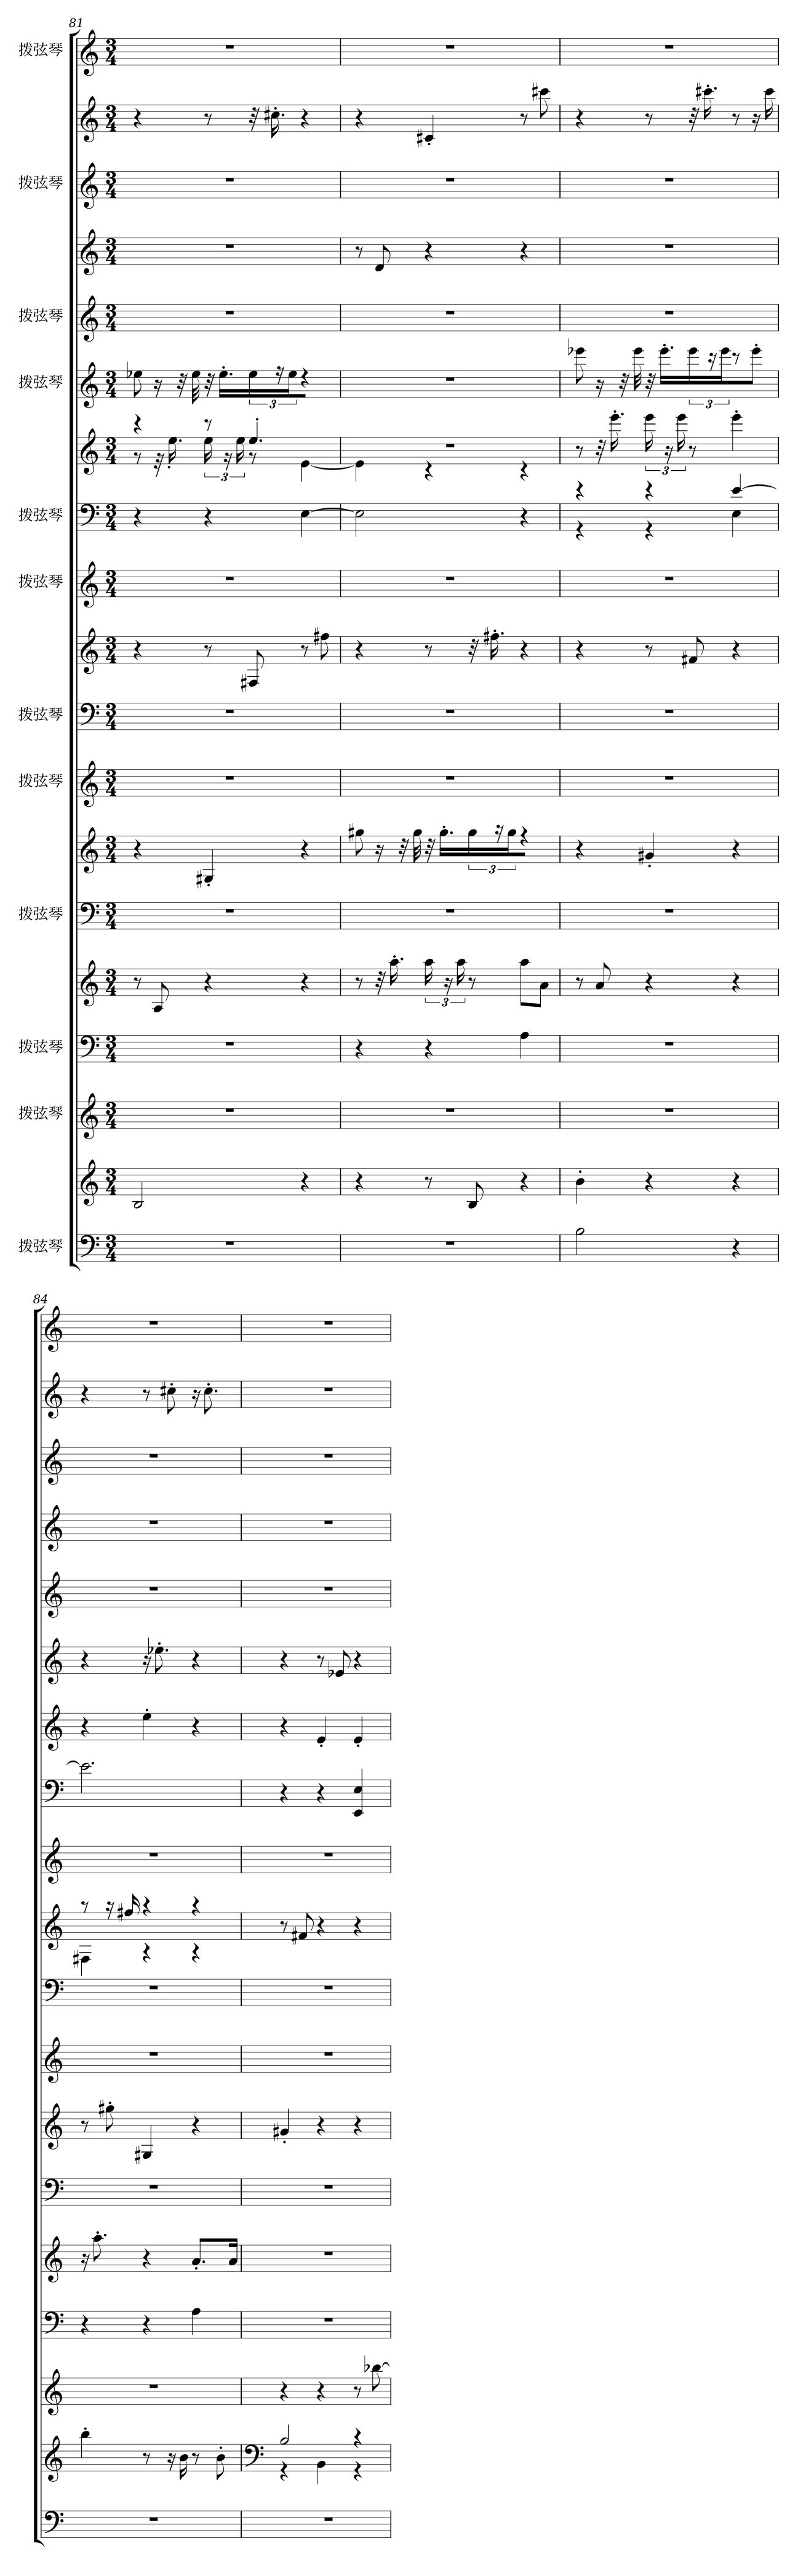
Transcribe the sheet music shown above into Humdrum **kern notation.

**kern	**kern	**kern	**kern	**kern	**kern	**kern	**kern	**kern	**kern	**kern	**kern	**kern	**kern	**kern	**kern	**kern	**kern	**kern
*part12	*part12	*part11	*part10	*part10	*part9	*part9	*part8	*part7	*part7	*part6	*part5	*part5	*part4	*part3	*part3	*part2	*part2	*part1
*staff19	*staff18	*staff17	*staff16	*staff15	*staff14	*staff13	*staff12	*staff11	*staff10	*staff9	*staff8	*staff7	*staff6	*staff5	*staff4	*staff3	*staff2	*staff1
*I"拨弦琴	*	*I"拨弦琴	*I"拨弦琴	*	*I"拨弦琴	*	*I"拨弦琴	*I"拨弦琴	*	*I"拨弦琴	*I"拨弦琴	*	*I"拨弦琴	*I"拨弦琴	*	*I"拨弦琴	*	*I"拨弦琴
*clefF4	*clefG2	*clefG2	*clefF4	*clefG2	*clefF4	*clefG2	*clefG2	*clefF4	*clefG2	*clefG2	*clefF4	*clefG2	*clefG2	*clefG2	*clefG2	*clefG2	*clefG2	*clefG2
*k[]	*k[]	*k[]	*k[]	*k[]	*k[]	*k[]	*k[]	*k[]	*k[]	*k[]	*k[]	*k[]	*k[]	*k[]	*k[]	*k[]	*k[]	*k[]
*M3/4	*M3/4	*M3/4	*M3/4	*M3/4	*M3/4	*M3/4	*M3/4	*M3/4	*M3/4	*M3/4	*M3/4	*M3/4	*M3/4	*M3/4	*M3/4	*M3/4	*M3/4	*M3/4
=81	=81	=81	=81	=81	=81	=81	=81	=81	=81	=81	=81	=81	=81	=81	=81	=81	=81	=81
*	*	*	*	*	*	*	*	*	*	*	*	*^	*	*	*	*	*	*
2.r	2B/	2.r	2.r	8r	2.r	4r	2.r	2.r	4r	2.r	4r	4r	8r	8ee-X\	2.r	2.r	2.r	4r	2.r
.	.	.	.	8A/	.	.	.	.	.	.	.	.	32r	16r	.	.	.	.	.
.	.	.	.	.	.	.	.	.	.	.	.	.	16.ee'\	.	.	.	.	.	.
.	.	.	.	.	.	.	.	.	.	.	.	.	.	32r	.	.	.	.	.
.	.	.	.	.	.	.	.	.	.	.	.	.	.	32ee-\	.	.	.	.	.
.	.	.	.	4r	.	4G#X'/	.	.	8r	.	4r	8r	24ee\	32r	.	.	.	8r	.
.	.	.	.	.	.	.	.	.	.	.	.	.	.	16.ee-'\LL	.	.	.	.	.
.	.	.	.	.	.	.	.	.	.	.	.	.	24r	.	.	.	.	.	.
.	.	.	.	.	.	.	.	.	.	.	.	.	24ee\	.	.	.	.	.	.
.	.	.	.	.	.	.	.	.	8F#X/	.	.	4.ee'/	8r	24ee-\JJ	.	.	.	32r	.
.	.	.	.	.	.	.	.	.	.	.	.	.	.	.	.	.	.	16.cc#X'\	.
.	.	.	.	.	.	.	.	.	.	.	.	.	.	24r	.	.	.	.	.
.	.	.	.	.	.	.	.	.	.	.	.	.	.	24ee-\	.	.	.	.	.
.	4r	.	.	4r	.	4r	.	.	8r	.	[4E\	.	[4e\	4r	.	.	.	4r	.
.	.	.	.	.	.	.	.	.	8ff#X\	.	.	.	.	.	.	.	.	.	.
!!LO:PB:g=z
=82	=82	=82	=82	=82	=82	=82	=82	=82	=82	=82	=82	=82	=82	=82	=82	=82	=82	=82	=82
2.r	4r	2.r	4r	8r	2.r	8gg#X\	2.r	2.r	4r	2.r	2E\]	2.r	4e\]	2.r	2.r	8r	2.r	4r	2.r
.	.	.	.	32r	.	16r	.	.	.	.	.	.	.	.	.	8d/	.	.	.
.	.	.	.	16.aa'\	.	.	.	.	.	.	.	.	.	.	.	.	.	.	.
.	.	.	.	.	.	32r	.	.	.	.	.	.	.	.	.	.	.	.	.
.	.	.	.	.	.	32gg#\	.	.	.	.	.	.	.	.	.	.	.	.	.
.	8r	.	4r	24aa\	.	32r	.	.	8r	.	.	.	4r	.	.	4r	.	4c#X'/	.
.	.	.	.	.	.	16.gg#'\LL	.	.	.	.	.	.	.	.	.	.	.	.	.
.	.	.	.	24r	.	.	.	.	.	.	.	.	.	.	.	.	.	.	.
.	.	.	.	24aa\	.	.	.	.	.	.	.	.	.	.	.	.	.	.	.
.	8B/	.	.	8r	.	24gg#\JJ	.	.	32r	.	.	.	.	.	.	.	.	.	.
.	.	.	.	.	.	.	.	.	16.ff#X'\	.	.	.	.	.	.	.	.	.	.
.	.	.	.	.	.	24r	.	.	.	.	.	.	.	.	.	.	.	.	.
.	.	.	.	.	.	24gg#\	.	.	.	.	.	.	.	.	.	.	.	.	.
.	4r	.	4A\	8aa\L	.	4r	.	.	4r	.	4r	.	4r	.	.	4r	.	8r	.
.	.	.	.	8a\J	.	.	.	.	.	.	.	.	.	.	.	.	.	8ccc#X\	.
*	*	*	*	*	*	*	*	*	*	*	*	*v	*v	*	*	*	*	*	*
=83	=83	=83	=83	=83	=83	=83	=83	=83	=83	=83	=83	=83	=83	=83	=83	=83	=83	=83
*	*	*	*	*	*	*	*	*	*	*	*^	*	*	*	*	*	*	*
2B\	4b'\	2.r	2.r	8r	2.r	4r	2.r	2.r	4r	2.r	4r	4r	8r	8eee-X\	2.r	2.r	2.r	4r	2.r
.	.	.	.	8a/	.	.	.	.	.	.	.	.	32r	16r	.	.	.	.	.
.	.	.	.	.	.	.	.	.	.	.	.	.	16.eee'\	.	.	.	.	.	.
.	.	.	.	.	.	.	.	.	.	.	.	.	.	32r	.	.	.	.	.
.	.	.	.	.	.	.	.	.	.	.	.	.	.	32eee-\	.	.	.	.	.
.	4r	.	.	4r	.	4g#X'/	.	.	8r	.	4r	4r	24eee\	32r	.	.	.	8r	.
.	.	.	.	.	.	.	.	.	.	.	.	.	.	16.eee-'\LL	.	.	.	.	.
.	.	.	.	.	.	.	.	.	.	.	.	.	24r	.	.	.	.	.	.
.	.	.	.	.	.	.	.	.	.	.	.	.	24eee\	.	.	.	.	.	.
.	.	.	.	.	.	.	.	.	8f#X/	.	.	.	8r	24eee-\JJ	.	.	.	32r	.
.	.	.	.	.	.	.	.	.	.	.	.	.	.	.	.	.	.	16.ccc#X'\	.
.	.	.	.	.	.	.	.	.	.	.	.	.	.	24r	.	.	.	.	.
.	.	.	.	.	.	.	.	.	.	.	.	.	.	24eee-\	.	.	.	.	.
4r	4r	.	.	4r	.	4r	.	.	4r	.	[4e/	4E\	4eee'\	8r	.	.	.	8r	.
.	.	.	.	.	.	.	.	.	.	.	.	.	.	8eee-'\	.	.	.	16r	.
.	.	.	.	.	.	.	.	.	.	.	.	.	.	.	.	.	.	16ccc#\	.
*	*	*	*	*	*	*	*	*	*	*	*v	*v	*	*	*	*	*	*	*
=84	=84	=84	=84	=84	=84	=84	=84	=84	=84	=84	=84	=84	=84	=84	=84	=84	=84	=84
*	*	*	*	*	*	*	*	*	*^	*	*	*	*	*	*	*	*	*
2.r	4bb'\	2.r	4r	16r	2.r	8r	2.r	2.r	8r	4F#X\	2.r	2.e\]	4r	4r	2.r	2.r	2.r	4r	2.r
.	.	.	.	8.aa'\	.	.	.	.	.	.	.	.	.	.	.	.	.	.	.
.	.	.	.	.	.	8gg#X'\	.	.	16r	.	.	.	.	.	.	.	.	.	.
.	.	.	.	.	.	.	.	.	16ff#X/	.	.	.	.	.	.	.	.	.	.
.	8r	.	4r	4r	.	4G#X/	.	.	4r	4r	.	.	4ee'\	16r	.	.	.	8r	.
.	.	.	.	.	.	.	.	.	.	.	.	.	.	8.ee-X'\	.	.	.	.	.
.	16r	.	.	.	.	.	.	.	.	.	.	.	.	.	.	.	.	8cc#X'\	.
.	16b\	.	.	.	.	.	.	.	.	.	.	.	.	.	.	.	.	.	.
.	8r	.	4A\	8.a'/L	.	4r	.	.	4r	4r	.	.	4r	4r	.	.	.	16r	.
.	.	.	.	.	.	.	.	.	.	.	.	.	.	.	.	.	.	8.cc#'\	.
.	8b'\	.	.	.	.	.	.	.	.	.	.	.	.	.	.	.	.	.	.
.	.	.	.	16a/Jk	.	.	.	.	.	.	.	.	.	.	.	.	.	.	.
*	*	*	*	*	*	*	*	*	*v	*v	*	*	*	*	*	*	*	*	*
!!LO:PB:g=z
=85	=85	=85	=85	=85	=85	=85	=85	=85	=85	=85	=85	=85	=85	=85	=85	=85	=85	=85
*	*clefF4	*	*	*	*	*	*	*	*	*	*	*	*	*	*	*	*	*
*	*^	*	*	*	*	*	*	*	*	*	*	*	*	*	*	*	*	*
2.r	2B/	4r	4r	2.r	2.r	2.r	4g#X'/	2.r	2.r	8r	2.r	4r	4r	4r	2.r	2.r	2.r	2.r	2.r
.	.	.	.	.	.	.	.	.	.	8f#X/	.	.	.	.	.	.	.	.	.
.	.	4BB\	4r	.	.	.	4r	.	.	4r	.	4r	4e'/	8r	.	.	.	.	.
.	.	.	.	.	.	.	.	.	.	.	.	.	.	8e-X/	.	.	.	.	.
.	4r	4r	8r	.	.	.	4r	.	.	4r	.	4EE/ 4E/	4e'/	4r	.	.	.	.	.
.	.	.	[8bb-X\	.	.	.	.	.	.	.	.	.	.	.	.	.	.	.	.
*	*v	*v	*	*	*	*	*	*	*	*	*	*	*	*	*	*	*	*	*
=	=	=	=	=	=	=	=	=	=	=	=	=	=	=	=	=	=	=
*-	*-	*-	*-	*-	*-	*-	*-	*-	*-	*-	*-	*-	*-	*-	*-	*-	*-	*-
